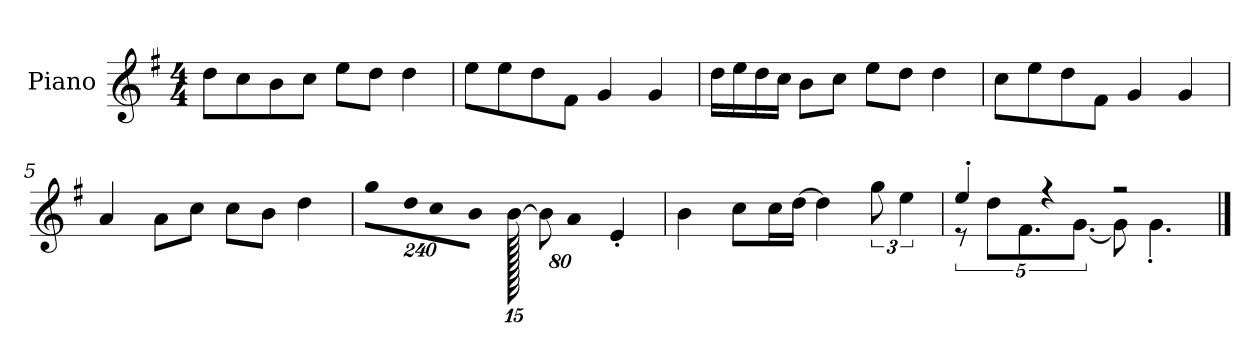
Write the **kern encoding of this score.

**kern
*part1
*staff1
*I"Piano
*I'P-no
*clefG2
*k[f#]
*M4/4
*MM90
=1
8dd\L
8cc\
8b\
8cc\J
8ee\L
8dd\J
4dd\
=2
8ee\L
8ee\
8dd\
8f#\J
4g/
4g/
=3
16dd\LL
16ee\
16dd\
16cc\JJ
8b\L
8cc\J
8ee\L
8dd\J
4dd\
=4
8cc\L
8ee\
8dd\
8f#\J
4g/
4g/
=5
4a/
8a\L
8cc\J
8cc\L
8b\J
4dd\
!!LO:LB:g=z
=6
*Xbrackettup
!LO:N:vis=8
960%137gg\L
!LO:N:vis=16
1920%137dd\K
!LO:N:vis=8
960%137cc\
!LO:N:vis=8
960%137b\J
[1920b\
640%53b\]
6a/
4e'/
=7
4b\
8cc\L
16cc\L
[16dd\JJ
4dd\]
*brackettup
12gg\
6ee\
=8
*^
4ee'/	10r
.	10dd\L
.	10.f#\
4r	.
.	[10.g\J
2r	8g\]
.	4.g'\
*v	*v
==
*-
